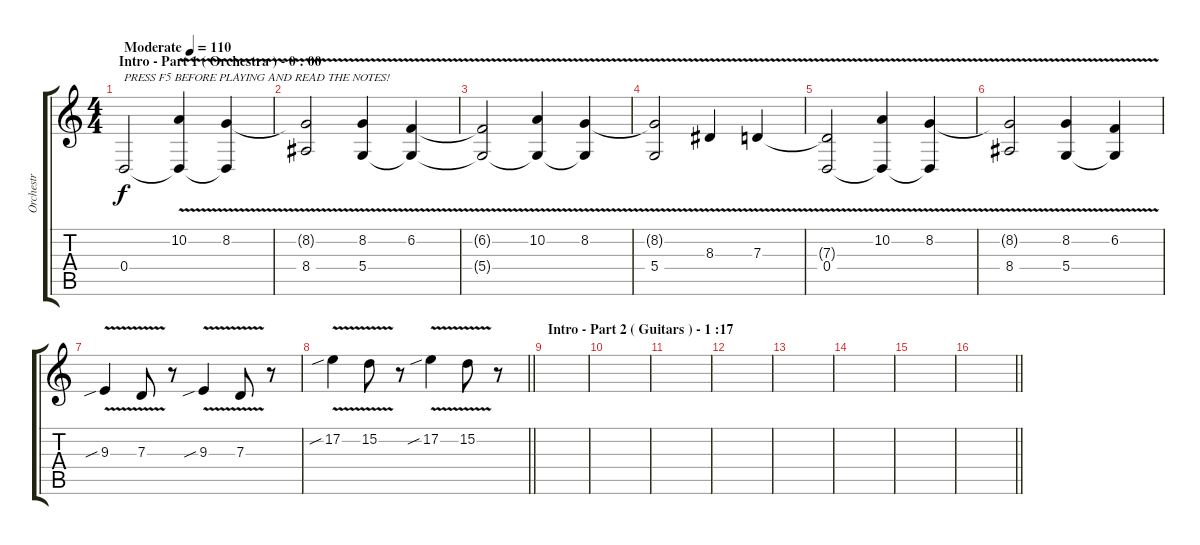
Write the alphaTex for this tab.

\track ("  Orchestra String 2" "  Orchestr") {instrument stringensemble1}
\staff {score tabs}
\tuning (E4 B3 G3 D3 A2 D2) {hide}
\ts (4 4)
\section ("" "Intro - Part 1 ( Orchestra ) - 0 : 00")
\tempo (110 "Moderate")
\clef g2
\ks c
0.4.2{txt "PRESS F5 BEFORE PLAYING AND READ THE NOTES!" dy f instrument stringensemble1} (10.2{v} 0.4{t}).4 (8.2{v} 0.4{t}).4 |
(8.2{t} 8.4).2 (8.2{v} 5.4).4 (6.2{v} 5.4{t}).4 |
(6.2{t} 5.4{t}).2 (10.2{v} 5.4{t}).4 (8.2{v} 5.4{t}).4 |
(8.2{t} 5.4).2 8.3{v}.4 7.3{v}.4 |
(7.3{t} 0.4).2 (10.2{v} 0.4{t}).4 (8.2{v} 0.4{t}).4 |
(8.2{t} 8.4).2 (8.2{v} 5.4).4 (6.2{v} 5.4{t}).4 |
9.3{v sib}.4 7.3{v}.8 r.8 9.3{v sib}.4 7.3{v}.8 r.8 |
\barLineRight lightlight
17.2{v sib}.4 15.2{v}.8 r.8 17.2{v sib}.4 15.2{v}.8 r.8 |
\section ("" "Intro - Part 2 ( Guitars ) - 1 :17")
|
|
|
|
|
|
|
\barLineRight lightlight
